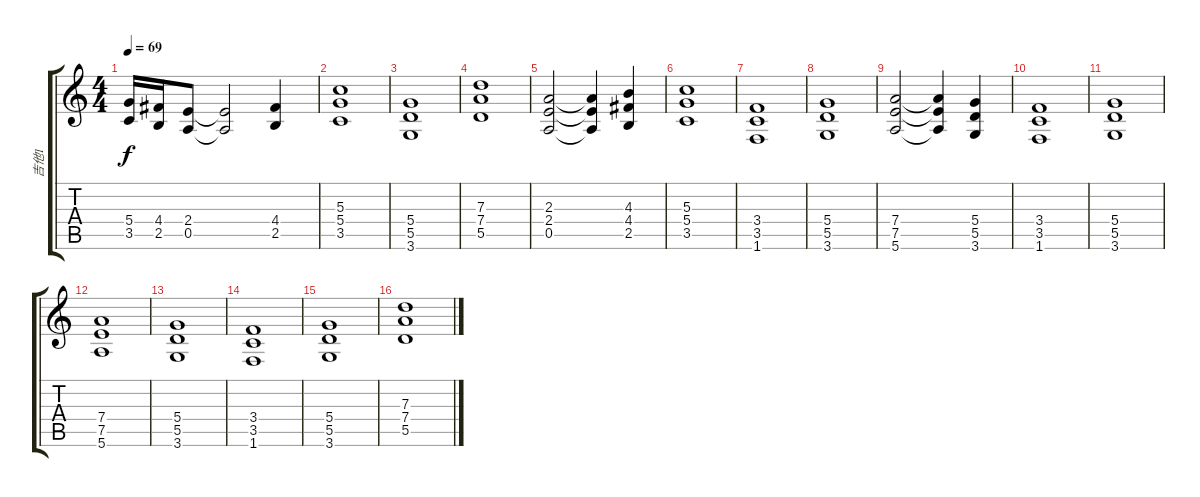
\track ("吉他1" "吉他1") {instrument overdrivenguitar}
\staff {score tabs}
\tuning (E4 B3 G3 D3 A2 E2) {hide}
\ts (4 4)
\tempo 69
\clef g2
\ks c
(5.4 3.5).16{dy f volume 13 instrument distortionguitar} (4.4 2.5).16 (2.4 0.5).8 (2.4{t} 0.5{t}).2 (4.4 2.5).4 |
(5.3 5.4 3.5).1 |
(5.4 5.5 3.6).1 |
(7.3 7.4 5.5).1 |
(2.3 2.4 0.5).2 (2.3{t} 2.4{t} 0.5{t}).4 (4.3 4.4 2.5).4 |
(5.3 5.4 3.5).1 |
(3.4 3.5 1.6).1 |
(5.4 5.5 3.6).1 |
(7.4 7.5 5.6).2 (7.4{t} 7.5{t} 5.6{t}).4 (5.4 5.5 3.6).4 |
(3.4 3.5 1.6).1 |
(5.4 5.5 3.6).1 |
(7.4 7.5 5.6).1 |
(5.4 5.5 3.6).1 |
(3.4 3.5 1.6).1 |
(5.4 5.5 3.6).1 |
(7.3 7.4 5.5).1
